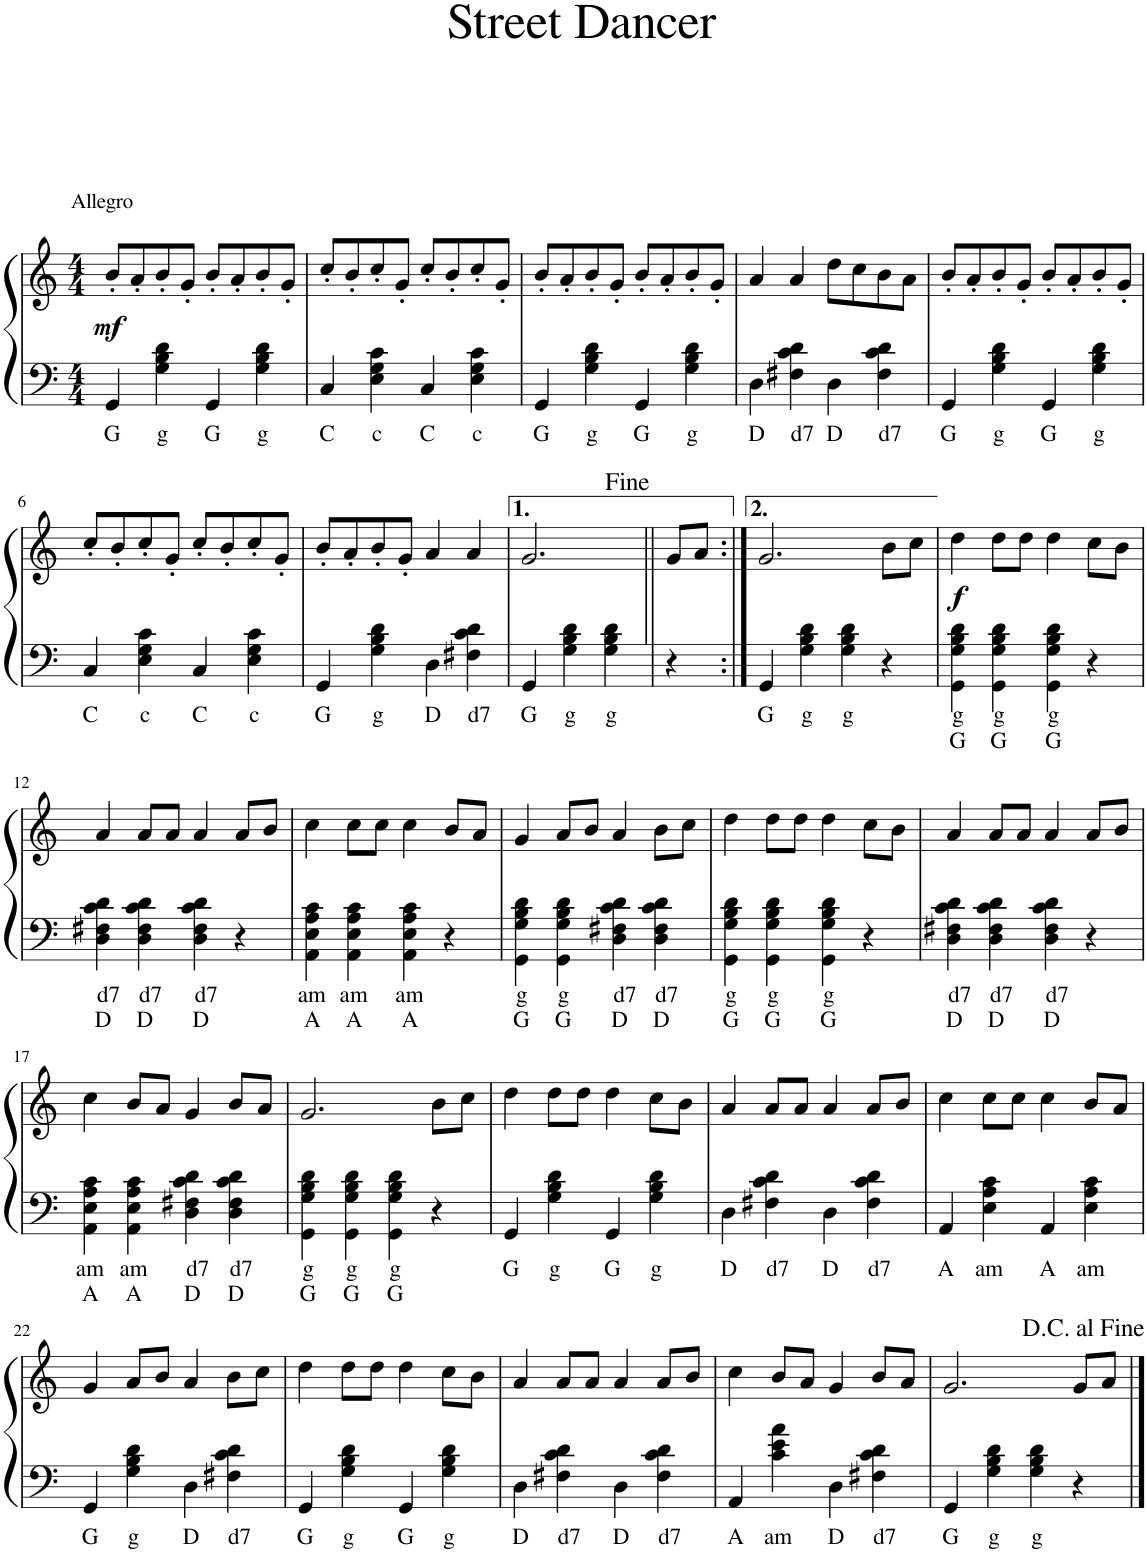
**kern	**text	**text	**kern	**dynam
*part1	*part1	*part1	*part1	*part1
*staff2	*staff2	*staff2	*staff1	*staff1/2
*I"Piano	*	*	*	*
*I'Pno.	*	*	*	*
*clefF4	*	*	*clefG2	*
*k[]	*	*	*k[]	*
*M4/4	*	*	*M4/4	*
=1	=1	=1	=1	=1
!	!	!	!LO:TX:a:t=Allegro	!
!	!LO:LY:b	!	!	!LO:DY:b
4GG/	G	.	8b'/L	mf
.	.	.	8a'/	.
!	!LO:LY:b	!	!	!
4G\ 4B\ 4d\	g	.	8b'/	.
.	.	.	8g'/J	.
!	!LO:LY:b	!	!	!
4GG/	G	.	8b'/L	.
.	.	.	8a'/	.
!	!LO:LY:b	!	!	!
4G\ 4B\ 4d\	g	.	8b'/	.
.	.	.	8g'/J	.
=2	=2	=2	=2	=2
!	!LO:LY:b	!	!	!
4C/	C	.	8cc'/L	.
.	.	.	8b'/	.
!	!LO:LY:b	!	!	!
4E\ 4G\ 4c\	c	.	8cc'/	.
.	.	.	8g'/J	.
!	!LO:LY:b	!	!	!
4C/	C	.	8cc'/L	.
.	.	.	8b'/	.
!	!LO:LY:b	!	!	!
4E\ 4G\ 4c\	c	.	8cc'/	.
.	.	.	8g'/J	.
=3	=3	=3	=3	=3
!	!LO:LY:b	!	!	!
4GG/	G	.	8b'/L	.
.	.	.	8a'/	.
!	!LO:LY:b	!	!	!
4G\ 4B\ 4d\	g	.	8b'/	.
.	.	.	8g'/J	.
!	!LO:LY:b	!	!	!
4GG/	G	.	8b'/L	.
.	.	.	8a'/	.
!	!LO:LY:b	!	!	!
4G\ 4B\ 4d\	g	.	8b'/	.
.	.	.	8g'/J	.
=4	=4	=4	=4	=4
!	!LO:LY:b	!	!	!
4D\	D	.	4a/	.
!	!LO:LY:b	!	!	!
4F#X\ 4c\ 4d\	d7	.	4a/	.
!	!LO:LY:b	!	!	!
4D\	D	.	8dd\L	.
.	.	.	8cc\	.
!	!LO:LY:b	!	!	!
4F#\ 4c\ 4d\	d7	.	8b\	.
.	.	.	8a\J	.
=5	=5	=5	=5	=5
!	!LO:LY:b	!	!	!
4GG/	G	.	8b'/L	.
.	.	.	8a'/	.
!	!LO:LY:b	!	!	!
4G\ 4B\ 4d\	g	.	8b'/	.
.	.	.	8g'/J	.
!	!LO:LY:b	!	!	!
4GG/	G	.	8b'/L	.
.	.	.	8a'/	.
!	!LO:LY:b	!	!	!
4G\ 4B\ 4d\	g	.	8b'/	.
.	.	.	8g'/J	.
!!LO:LB:g=z
=6	=6	=6	=6	=6
!	!LO:LY:b	!	!	!
4C/	C	.	8cc'/L	.
.	.	.	8b'/	.
!	!LO:LY:b	!	!	!
4E\ 4G\ 4c\	c	.	8cc'/	.
.	.	.	8g'/J	.
!	!LO:LY:b	!	!	!
4C/	C	.	8cc'/L	.
.	.	.	8b'/	.
!	!LO:LY:b	!	!	!
4E\ 4G\ 4c\	c	.	8cc'/	.
.	.	.	8g'/J	.
=7	=7	=7	=7	=7
!	!LO:LY:b	!	!	!
4GG/	G	.	8b'/L	.
.	.	.	8a'/	.
!	!LO:LY:b	!	!	!
4G\ 4B\ 4d\	g	.	8b'/	.
.	.	.	8g'/J	.
!	!LO:LY:b	!	!	!
4D\	D	.	4a/	.
!	!LO:LY:b	!	!	!
4F#X\ 4c\ 4d\	d7	.	4a/	.
=8	=8	=8	=8	=8
!	!LO:LY:b	!	!	!
4GG/	G	.	2.g/	.
!	!LO:LY:b	!	!	!
4G\ 4B\ 4d\	g	.	.	.
!	!LO:LY:b	!	!	!
4G\ 4B\ 4d\	g	.	.	.
=9||	=9||	=9||	=9||	=9||
4r	.	.	8g/L	.
.	.	.	8a/J	.
=10:|!	=10:|!	=10:|!	=10:|!	=10:|!
!	!LO:LY:b	!	!	!
4GG/	G	.	2.g/	.
!	!LO:LY:b	!	!	!
4G\ 4B\ 4d\	g	.	.	.
!	!LO:LY:b	!	!	!
4G\ 4B\ 4d\	g	.	.	.
4r	.	.	8b\L	.
.	.	.	8cc\J	.
=11	=11	=11	=11	=11
!	!LO:LY:b	!LO:LY:b	!	!LO:DY:b
4GG\ 4G\ 4B\ 4d\	g	G	4dd\	f
!	!LO:LY:b	!LO:LY:b	!	!
4GG\ 4G\ 4B\ 4d\	g	G	8dd\L	.
.	.	.	8dd\J	.
!	!LO:LY:b	!LO:LY:b	!	!
4GG\ 4G\ 4B\ 4d\	g	G	4dd\	.
4r	.	.	8cc\L	.
.	.	.	8b\J	.
!!LO:LB:g=z
=12	=12	=12	=12	=12
!	!LO:LY:b	!LO:LY:b	!	!
4D\ 4F#X\ 4c\ 4d\	d7	D	4a/	.
!	!LO:LY:b	!LO:LY:b	!	!
4D\ 4F#\ 4c\ 4d\	d7	D	8a/L	.
.	.	.	8a/J	.
!	!LO:LY:b	!LO:LY:b	!	!
4D\ 4F#\ 4c\ 4d\	d7	D	4a/	.
4r	.	.	8a/L	.
.	.	.	8b/J	.
=13	=13	=13	=13	=13
!	!LO:LY:b	!LO:LY:b	!	!
4AA\ 4E\ 4A\ 4c\	am	A	4cc\	.
!	!LO:LY:b	!LO:LY:b	!	!
4AA\ 4E\ 4A\ 4c\	am	A	8cc\L	.
.	.	.	8cc\J	.
!	!LO:LY:b	!LO:LY:b	!	!
4AA\ 4E\ 4A\ 4c\	am	A	4cc\	.
4r	.	.	8b/L	.
.	.	.	8a/J	.
=14	=14	=14	=14	=14
!	!LO:LY:b	!LO:LY:b	!	!
4GG\ 4G\ 4B\ 4d\	g	G	4g/	.
!	!LO:LY:b	!LO:LY:b	!	!
4GG\ 4G\ 4B\ 4d\	g	G	8a/L	.
.	.	.	8b/J	.
!	!LO:LY:b	!LO:LY:b	!	!
4D\ 4F#X\ 4c\ 4d\	d7	D	4a/	.
!	!LO:LY:b	!LO:LY:b	!	!
4D\ 4F#\ 4c\ 4d\	d7	D	8b\L	.
.	.	.	8cc\J	.
=15	=15	=15	=15	=15
!	!LO:LY:b	!LO:LY:b	!	!
4GG\ 4G\ 4B\ 4d\	g	G	4dd\	.
!	!LO:LY:b	!LO:LY:b	!	!
4GG\ 4G\ 4B\ 4d\	g	G	8dd\L	.
.	.	.	8dd\J	.
!	!LO:LY:b	!LO:LY:b	!	!
4GG\ 4G\ 4B\ 4d\	g	G	4dd\	.
4r	.	.	8cc\L	.
.	.	.	8b\J	.
=16	=16	=16	=16	=16
!	!LO:LY:b	!LO:LY:b	!	!
4D\ 4F#X\ 4c\ 4d\	d7	D	4a/	.
!	!LO:LY:b	!LO:LY:b	!	!
4D\ 4F#\ 4c\ 4d\	d7	D	8a/L	.
.	.	.	8a/J	.
!	!LO:LY:b	!LO:LY:b	!	!
4D\ 4F#\ 4c\ 4d\	d7	D	4a/	.
4r	.	.	8a/L	.
.	.	.	8b/J	.
!!LO:LB:g=z
=17	=17	=17	=17	=17
!	!LO:LY:b	!LO:LY:b	!	!
4AA\ 4E\ 4A\ 4c\	am	A	4cc\	.
!	!LO:LY:b	!LO:LY:b	!	!
4AA\ 4E\ 4A\ 4c\	am	A	8b/L	.
.	.	.	8a/J	.
!	!LO:LY:b	!LO:LY:b	!	!
4D\ 4F#X\ 4c\ 4d\	d7	D	4g/	.
!	!LO:LY:b	!LO:LY:b	!	!
4D\ 4F#\ 4c\ 4d\	d7	D	8b/L	.
.	.	.	8a/J	.
=18	=18	=18	=18	=18
!	!LO:LY:b	!LO:LY:b	!	!
4GG\ 4G\ 4B\ 4d\	g	G	2.g/	.
!	!LO:LY:b	!LO:LY:b	!	!
4GG\ 4G\ 4B\ 4d\	g	G	.	.
!	!LO:LY:b	!LO:LY:b	!	!
4GG\ 4G\ 4B\ 4d\	g	G	.	.
4r	.	.	8b\L	.
.	.	.	8cc\J	.
=19	=19	=19	=19	=19
!	!LO:LY:b	!	!	!
4GG/	G	.	4dd\	.
!	!LO:LY:b	!	!	!
4G\ 4B\ 4d\	g	.	8dd\L	.
.	.	.	8dd\J	.
!	!LO:LY:b	!	!	!
4GG/	G	.	4dd\	.
!	!LO:LY:b	!	!	!
4G\ 4B\ 4d\	g	.	8cc\L	.
.	.	.	8b\J	.
=20	=20	=20	=20	=20
!	!LO:LY:b	!	!	!
4D\	D	.	4a/	.
!	!LO:LY:b	!	!	!
4F#X\ 4c\ 4d\	d7	.	8a/L	.
.	.	.	8a/J	.
!	!LO:LY:b	!	!	!
4D\	D	.	4a/	.
!	!LO:LY:b	!	!	!
4F#\ 4c\ 4d\	d7	.	8a/L	.
.	.	.	8b/J	.
=21	=21	=21	=21	=21
!	!LO:LY:b	!	!	!
4AA/	A	.	4cc\	.
!	!LO:LY:b	!	!	!
4E\ 4A\ 4c\	am	.	8cc\L	.
.	.	.	8cc\J	.
!	!LO:LY:b	!	!	!
4AA/	A	.	4cc\	.
!	!LO:LY:b	!	!	!
4E\ 4A\ 4c\	am	.	8b/L	.
.	.	.	8a/J	.
!!LO:LB:g=z
=22	=22	=22	=22	=22
!	!LO:LY:b	!	!	!
4GG/	G	.	4g/	.
!	!LO:LY:b	!	!	!
4G\ 4B\ 4d\	g	.	8a/L	.
.	.	.	8b/J	.
!	!LO:LY:b	!	!	!
4D\	D	.	4a/	.
!	!LO:LY:b	!	!	!
4F#X\ 4c\ 4d\	d7	.	8b\L	.
.	.	.	8cc\J	.
=23	=23	=23	=23	=23
!	!LO:LY:b	!	!	!
4GG/	G	.	4dd\	.
!	!LO:LY:b	!	!	!
4G\ 4B\ 4d\	g	.	8dd\L	.
.	.	.	8dd\J	.
!	!LO:LY:b	!	!	!
4GG/	G	.	4dd\	.
!	!LO:LY:b	!	!	!
4G\ 4B\ 4d\	g	.	8cc\L	.
.	.	.	8b\J	.
=24	=24	=24	=24	=24
!	!LO:LY:b	!	!	!
4D\	D	.	4a/	.
!	!LO:LY:b	!	!	!
4F#X\ 4c\ 4d\	d7	.	8a/L	.
.	.	.	8a/J	.
!	!LO:LY:b	!	!	!
4D\	D	.	4a/	.
!	!LO:LY:b	!	!	!
4F#\ 4c\ 4d\	d7	.	8a/L	.
.	.	.	8b/J	.
=25	=25	=25	=25	=25
!	!LO:LY:b	!	!	!
4AA/	A	.	4cc\	.
!	!LO:LY:b	!	!	!
4c\ 4e\ 4a\	am	.	8b/L	.
.	.	.	8a/J	.
!	!LO:LY:b	!	!	!
4D\	D	.	4g/	.
!	!LO:LY:b	!	!	!
4F#X\ 4c\ 4d\	d7	.	8b/L	.
.	.	.	8a/J	.
=26	=26	=26	=26	=26
!	!LO:LY:b	!	!	!
4GG/	G	.	2.g/	.
!	!LO:LY:b	!	!	!
4G\ 4B\ 4d\	g	.	.	.
!	!LO:LY:b	!	!	!
4G\ 4B\ 4d\	g	.	.	.
4r	.	.	8g/L	.
.	.	.	8a/J	.
==	==	==	==	==
*-	*-	*-	*-	*-
